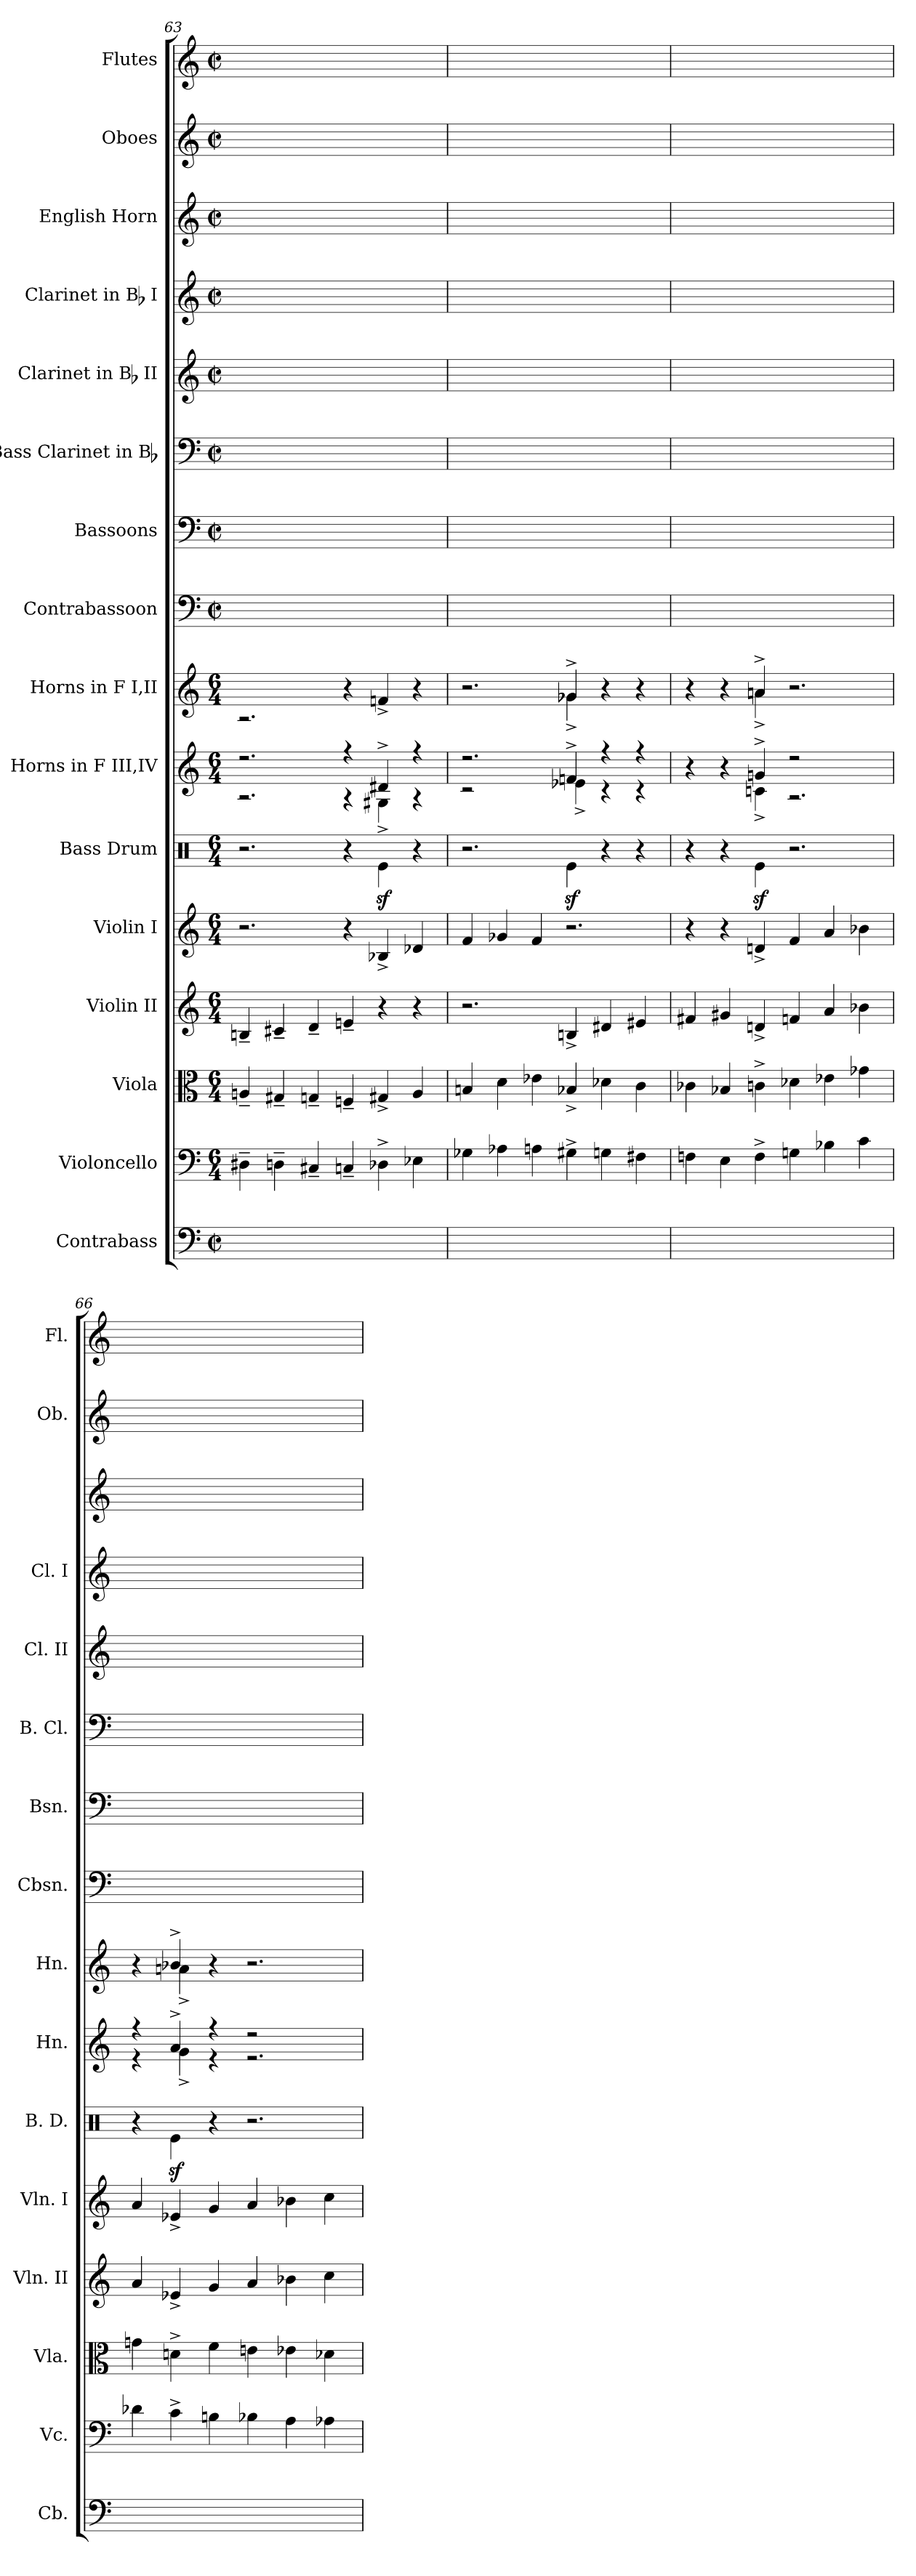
**kern	**kern	**kern	**kern	**kern	**kern	**kern	**kern	**kern	**kern	**kern	**kern	**kern	**kern	**kern	**kern
*part16	*part15	*part14	*part13	*part12	*part11	*part10	*part9	*part8	*part7	*part6	*part5	*part4	*part3	*part2	*part1
*staff16	*staff15	*staff14	*staff13	*staff12	*staff11	*staff10	*staff9	*staff8	*staff7	*staff6	*staff5	*staff4	*staff3	*staff2	*staff1
*I"Contrabass	*I"Violoncello	*I"Viola	*I"Violin II	*I"Violin I	*I"Bass Drum	*I"Horns in F III,IV	*I"Horns in F I,II	*I"Contrabassoon	*I"Bassoons	*I"Bass Clarinet in Bb	*I"Clarinet in Bb II	*I"Clarinet in Bb I	*I"English Horn	*I"Oboes	*I"Flutes
*I'Cb.	*I'Vc.	*I'Vla.	*I'Vln. II	*I'Vln. I	*I'B. D.	*I'Hn.	*I'Hn.	*I'Cbsn.	*I'Bsn.	*I'B. Cl.	*I'Cl. II	*I'Cl. I	*	*I'Ob.	*I'Fl.
*clefF4	*clefF4	*clefC3	*clefG2	*clefG2	*clefX	*clefG2	*clefG2	*clefF4	*clefF4	*clefF4	*clefG2	*clefG2	*clefG2	*clefG2	*clefG2
*ITrd7c12	*	*	*	*	*	*ITrd4c7	*ITrd4c7	*ITrd7c12	*	*ITrd1c2	*ITrd1c2	*ITrd1c2	*ITrd4c7	*	*
*k[]	*k[]	*k[]	*k[]	*k[]	*k[]	*k[b-]	*k[b-]	*k[]	*k[]	*k[b-e-]	*k[b-e-]	*k[b-e-]	*k[b-]	*k[]	*k[]
*M2/2	*M6/4	*M6/4	*M6/4	*M6/4	*M6/4	*M6/4	*M6/4	*M2/2	*M2/2	*M2/2	*M2/2	*M2/2	*M2/2	*M2/2	*M2/2
*met(c|)	*	*	*	*	*	*	*	*met(c|)	*met(c|)	*met(c|)	*met(c|)	*met(c|)	*met(c|)	*met(c|)	*met(c|)
=63	=63	=63	=63	=63	=63	=63	=63	=63	=63	=63	=63	=63	=63	=63	=63
*	*	*	*	*	*	*	*^	*	*	*	*	*	*	*	*
*	*Xtuplet	*Xtuplet	*Xtuplet	*Xtuplet	*Xtuplet	*Xtuplet	*	*Xtuplet	*	*	*	*	*	*	*	*
*	*	*	*	*	*	*^	*	*	*	*	*	*	*	*	*	*
2ryy	6D#X~	6An~	6Bn~	3.r	3.r	3.r	3.r	1rff	3.rA	1ryy	2ryy	1ryy	1ryy	1ryy	1ryy	1ryy	1ryy
.	6Dn~	6G#X~	6c#X~	.	.	.	.	.	.	.	.	.	.	.	.	.	.
.	6C#X~	6Gn~	6d~	.	.	.	.	.	.	.	.	.	.	.	.	.	.
2ryy	6Cn~	6Fn~	6en~	6r	6r	6r	6r	.	6r	.	2ryy	.	.	.	.	.	.
.	6D-X^	6G#X^	6r	6B-X^	6Rez\	6G#X^	6C#X^	.	6B-X^	.	.	.	.	.	.	.	.
.	6E-X	6A	6r	6d-X	6r	6r	6r	.	6r	.	.	.	.	.	.	.	.
=64	=64	=64	=64	=64	=64	=64	=64	=64	=64	=64	=64	=64	=64	=64	=64	=64	=64
2ryy	6G-X	6Bn	3.r	6f	3.r	3.r	3r	3.r	3ryy	2ryy	2ryy	1ryy	1ryy	1ryy	1ryy	1ryy	1ryy
.	6A-X	6d	.	6g-X	.	.	.	.	.	.	.	.	.	.	.	.	.
.	6An	6e-X	.	6f	.	.	6ryy	.	6ryy	.	.	.	.	.	.	.	.
2ryy	6G#X^	6B-X^	6Bn^	3.r	6Rez\	6B-X^	6A-X^	6c-X^	6c-X^	2ryy	2ryy	.	.	.	.	.	.
.	6Gn	6d-X	6d#X	.	6r	6r	6r	6r	6ryy	.	.	.	.	.	.	.	.
.	6F#X	6c	6e#X	.	6r	6r	6r	6r	6ryy	.	.	.	.	.	.	.	.
=65	=65	=65	=65	=65	=65	=65	=65	=65	=65	=65	=65	=65	=65	=65	=65	=65	=65
2ryy	6Fn	6c-X	6f#X	6r	6r	6r	3ryy	6r	6ryy	2ryy	1ryy	1ryy	1ryy	1ryy	1ryy	1ryy	1ryy
.	6E	6B-X	6g#X	6r	6r	6r	.	6r	6ryy	.	.	.	.	.	.	.	.
.	6F^	6cn^	6dn^	6dn^	6Rez\	6cn^	6Fn^	6dn^	6dn^	.	.	.	.	.	.	.	.
2ryy	6Gn	6d-X	6fn	6f	3.r	3r	3.r	3ryy	3.r	2ryy	.	.	.	.	.	.	.
.	6B-X	6e-X	6a	6a	.	.	.	.	.	.	.	.	.	.	.	.	.
.	6c	6g-X	6b-X	6b-X	.	6ryy	.	6ryy	.	.	.	.	.	.	.	.	.
=66	=66	=66	=66	=66	=66	=66	=66	=66	=66	=66	=66	=66	=66	=66	=66	=66	=66
2ryy	6d-X	6gn	6a	6a	6r	6r	6r	6r	6ryy	2ryy	1ryy	1ryy	1ryy	1ryy	1ryy	1ryy	1ryy
.	6c^	6dn^	6e-X^	6e-X^	6Rez\	6d^	6c^	6e-X^	6dn^	.	.	.	.	.	.	.	.
.	6Bn	6f	6g	6g	6r	6r	6r	6r	6ryy	.	.	.	.	.	.	.	.
2ryy	6B-X	6en	6a	6a	3.r	3r	3.r	3ryy	3.r	2ryy	.	.	.	.	.	.	.
.	6A	6e-X	6b-X	6b-X	.	.	.	.	.	.	.	.	.	.	.	.	.
.	6A-X	6d-X	6cc	6cc	.	6ryy	.	6ryy	.	.	.	.	.	.	.	.	.
*	*	*	*	*	*	*v	*v	*	*	*	*	*	*	*	*	*	*
*	*	*	*	*	*	*	*v	*v	*	*	*	*	*	*	*	*
=	=	=	=	=	=	=	=	=	=	=	=	=	=	=	=
*-	*-	*-	*-	*-	*-	*-	*-	*-	*-	*-	*-	*-	*-	*-	*-
